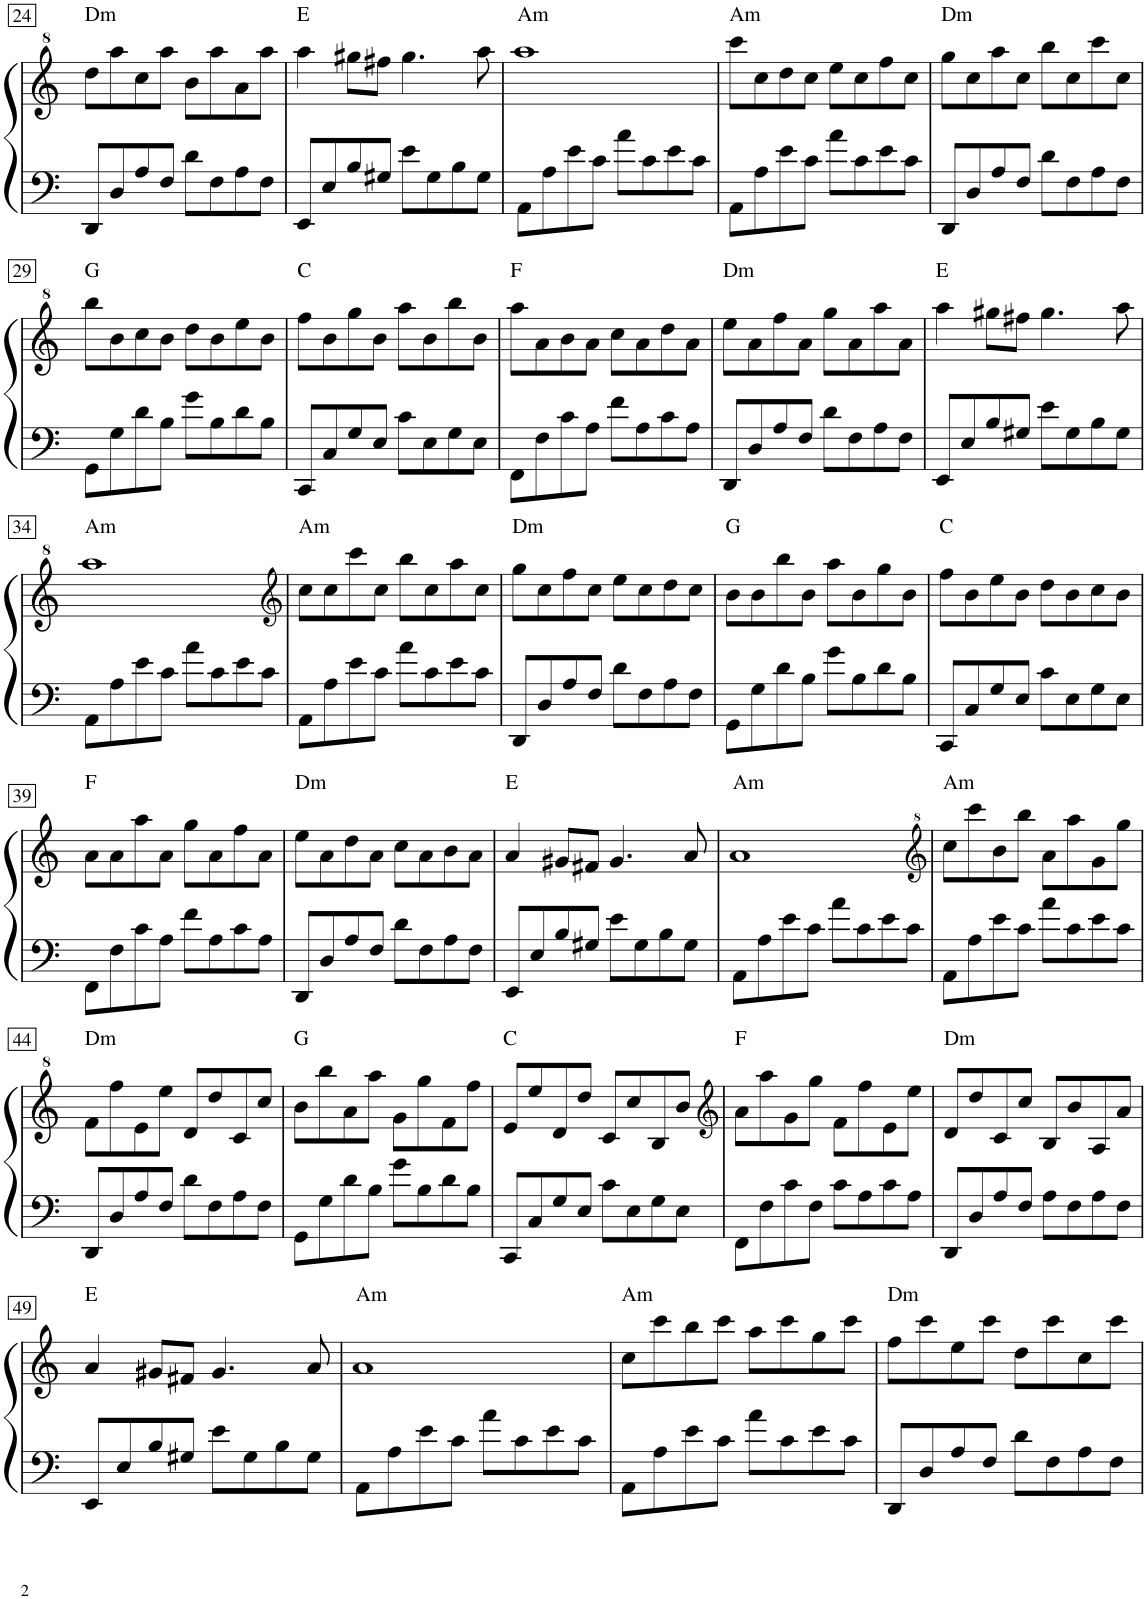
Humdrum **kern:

**kern	**kern
*part1	*part1
*staff2	*staff1
*I"Piano	*
*I'Pno.	*
!!LO:PB:g=z
*clefF4	*clefG^2
*k[]	*k[]
*M4/4	*M4/4
=24	=24
!	!LO:TX:a:t=Dm
8DD/L	8ddd\L
8D/	8aaa\
8A/	8ccc\
8F/J	8aaa\J
8d\L	8bb\L
8F\	8aaa\
8A\	8aa\
8F\J	8aaa\J
=25	=25
!	!LO:TX:a:t=E
8EE/L	4aaa\
8E/	.
8B/	8ggg#X\L
8G#X/J	8fff#X\J
8e\L	4.ggg#\
8G#\	.
8B\	.
8G#\J	8aaa\
=26	=26
!	!LO:TX:a:t=Am
8AA\L	1aaa
8A\	.
8e\	.
8c\J	.
8a\L	.
8c\	.
8e\	.
8c\J	.
=27	=27
!	!LO:TX:a:t=Am
8AA\L	8cccc\L
8A\	8ccc\
8e\	8ddd\
8c\J	8ccc\J
8a\L	8eee\L
8c\	8ccc\
8e\	8fff\
8c\J	8ccc\J
=28	=28
!	!LO:TX:a:t=Dm
8DD/L	8ggg\L
8D/	8ccc\
8A/	8aaa\
8F/J	8ccc\J
8d\L	8bbb\L
8F\	8ccc\
8A\	8cccc\
8F\J	8ccc\J
!!LO:LB:g=z
=29	=29
!	!LO:TX:a:t=G
8GG\L	8bbb\L
8G\	8bb\
8d\	8ccc\
8B\J	8bb\J
8g\L	8ddd\L
8B\	8bb\
8d\	8eee\
8B\J	8bb\J
=30	=30
!	!LO:TX:a:t=C
8CC/L	8fff\L
8C/	8bb\
8G/	8ggg\
8E/J	8bb\J
8c\L	8aaa\L
8E\	8bb\
8G\	8bbb\
8E\J	8bb\J
=31	=31
!	!LO:TX:a:t=F
8FF\L	8aaa\L
8F\	8aa\
8c\	8bb\
8A\J	8aa\J
8f\L	8ccc\L
8A\	8aa\
8c\	8ddd\
8A\J	8aa\J
=32	=32
!	!LO:TX:a:t=Dm
8DD/L	8eee\L
8D/	8aa\
8A/	8fff\
8F/J	8aa\J
8d\L	8ggg\L
8F\	8aa\
8A\	8aaa\
8F\J	8aa\J
=33	=33
!	!LO:TX:a:t=E
8EE/L	4aaa\
8E/	.
8B/	8ggg#X\L
8G#X/J	8fff#X\J
8e\L	4.ggg#\
8G#\	.
8B\	.
8G#\J	8aaa\
!!LO:LB:g=z
=34	=34
!	!LO:TX:a:t=Am
8AA\L	1aaa
8A\	.
8e\	.
8c\J	.
8a\L	.
8c\	.
8e\	.
8c\J	.
=35	=35
*	*clefG2
!	!LO:TX:a:t=Am
8AA\L	8cc\L
8A\	8cc\
8e\	8ccc\
8c\J	8cc\J
8a\L	8bb\L
8c\	8cc\
8e\	8aa\
8c\J	8cc\J
=36	=36
!	!LO:TX:a:t=Dm
8DD/L	8gg\L
8D/	8cc\
8A/	8ff\
8F/J	8cc\J
8d\L	8ee\L
8F\	8cc\
8A\	8dd\
8F\J	8cc\J
=37	=37
!	!LO:TX:a:t=G
8GG\L	8b\L
8G\	8b\
8d\	8bb\
8B\J	8b\J
8g\L	8aa\L
8B\	8b\
8d\	8gg\
8B\J	8b\J
=38	=38
!	!LO:TX:a:t=C
8CC/L	8ff\L
8C/	8b\
8G/	8ee\
8E/J	8b\J
8c\L	8dd\L
8E\	8b\
8G\	8cc\
8E\J	8b\J
!!LO:LB:g=z
=39	=39
!	!LO:TX:a:t=F
8FF\L	8a\L
8F\	8a\
8c\	8aa\
8A\J	8a\J
8f\L	8gg\L
8A\	8a\
8c\	8ff\
8A\J	8a\J
=40	=40
!	!LO:TX:a:t=Dm
8DD/L	8ee\L
8D/	8a\
8A/	8dd\
8F/J	8a\J
8d\L	8cc\L
8F\	8a\
8A\	8b\
8F\J	8a\J
=41	=41
!	!LO:TX:a:t=E
8EE/L	4a/
8E/	.
8B/	8g#X/L
8G#X/J	8f#X/J
8e\L	4.g#/
8G#\	.
8B\	.
8G#\J	8a/
=42	=42
!	!LO:TX:a:t=Am
8AA\L	1a
8A\	.
8e\	.
8c\J	.
8a\L	.
8c\	.
8e\	.
8c\J	.
=43	=43
*	*clefG^2
!	!LO:TX:a:t=Am
8AA\L	8ccc\L
8A\	8cccc\
8e\	8bb\
8c\J	8bbb\J
8a\L	8aa\L
8c\	8aaa\
8e\	8gg\
8c\J	8ggg\J
!!LO:LB:g=z
=44	=44
!	!LO:TX:a:t=Dm
8DD/L	8ff\L
8D/	8fff\
8A/	8ee\
8F/J	8eee\J
8d\L	8dd/L
8F\	8ddd/
8A\	8cc/
8F\J	8ccc/J
=45	=45
!	!LO:TX:a:t=G
8GG\L	8bb\L
8G\	8bbb\
8d\	8aa\
8B\J	8aaa\J
8g\L	8gg\L
8B\	8ggg\
8d\	8ff\
8B\J	8fff\J
=46	=46
!	!LO:TX:a:t=C
8CC/L	8ee/L
8C/	8eee/
8G/	8dd/
8E/J	8ddd/J
8c\L	8cc/L
8E\	8ccc/
8G\	8b/
8E\J	8bb/J
=47	=47
*	*clefG2
!	!LO:TX:a:t=F
8FF\L	8a\L
8F\	8aa\
8c\	8g\
8F\J	8gg\J
8c\L	8f\L
8A\	8ff\
8c\	8e\
8A\J	8ee\J
=48	=48
!	!LO:TX:a:t=Dm
8DD/L	8d/L
8D/	8dd/
8A/	8c/
8F/J	8cc/J
8A\L	8B/L
8F\	8b/
8A\	8A/
8F\J	8a/J
!!LO:LB:g=z
=49	=49
!	!LO:TX:a:t=E
8EE/L	4a/
8E/	.
8B/	8g#X/L
8G#X/J	8f#X/J
8e\L	4.g#/
8G#\	.
8B\	.
8G#\J	8a/
=50	=50
!	!LO:TX:a:t=Am
8AA\L	1a
8A\	.
8e\	.
8c\J	.
8a\L	.
8c\	.
8e\	.
8c\J	.
=51	=51
!	!LO:TX:a:t=Am
8AA\L	8cc\L
8A\	8ccc\
8e\	8bb\
8c\J	8ccc\J
8a\L	8aa\L
8c\	8ccc\
8e\	8gg\
8c\J	8ccc\J
=52	=52
!	!LO:TX:a:t=Dm
8DD/L	8ff\L
8D/	8ccc\
8A/	8ee\
8F/J	8ccc\J
8d\L	8dd\L
8F\	8ccc\
8A\	8cc\
8F\J	8ccc\J
=	=
*-	*-
